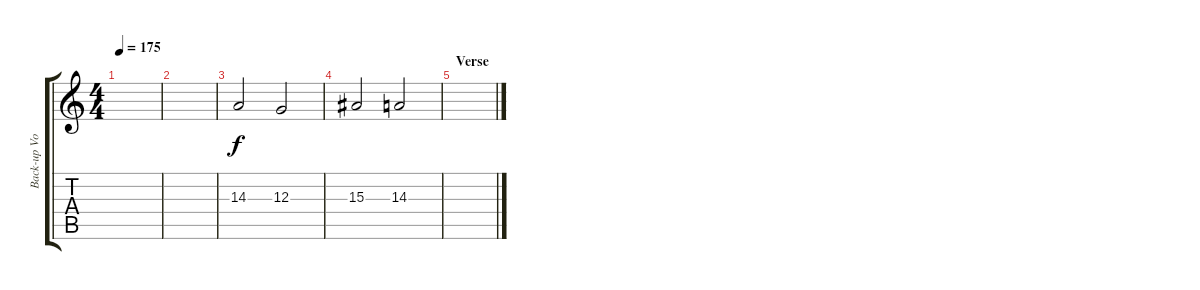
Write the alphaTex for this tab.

\track ("Back-up Vocals" "Back-up Vo") {instrument oboe}
\staff {score tabs}
\tuning (E4 B3 G3 D3 A2 E2) {hide}
\ts (4 4)
\tempo 175
\clef g2
\ks c
|
|
14.3.2 12.3.2 |
15.3.2 14.3.2 |
\section ("" "Verse")
